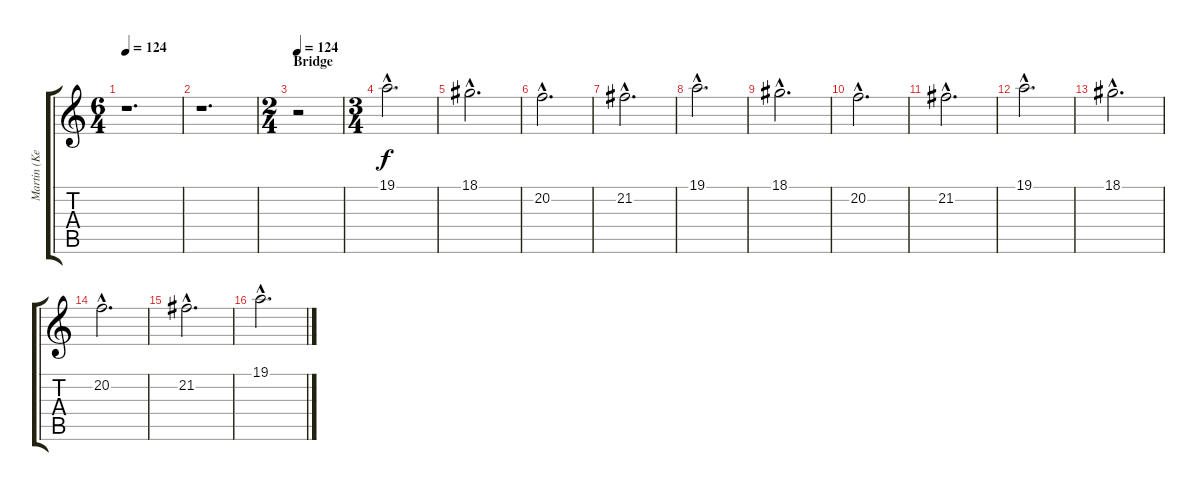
\track ("Martin (KeybChoir)" "Martin (Ke") {instrument pad4choir}
\staff {score tabs}
\tuning (D4 A3 F3 C3 G2 D2) {hide}
\ts (6 4)
\tempo 124
\clef g2
\ks c
r.1{d dy f} |
r.1{d} |
\ts (2 4)
\section ("" "Bridge")
\tempo 124
r.2 |
\ts (3 4)
19.1{hac}.2{d} |
18.1{hac}.2{d} |
20.2{hac}.2{d} |
21.2{hac}.2{d} |
19.1{hac}.2{d} |
18.1{hac}.2{d} |
20.2{hac}.2{d} |
21.2{hac}.2{d} |
19.1{hac}.2{d} |
18.1{hac}.2{d} |
20.2{hac}.2{d} |
21.2{hac}.2{d} |
19.1{hac}.2{d}
